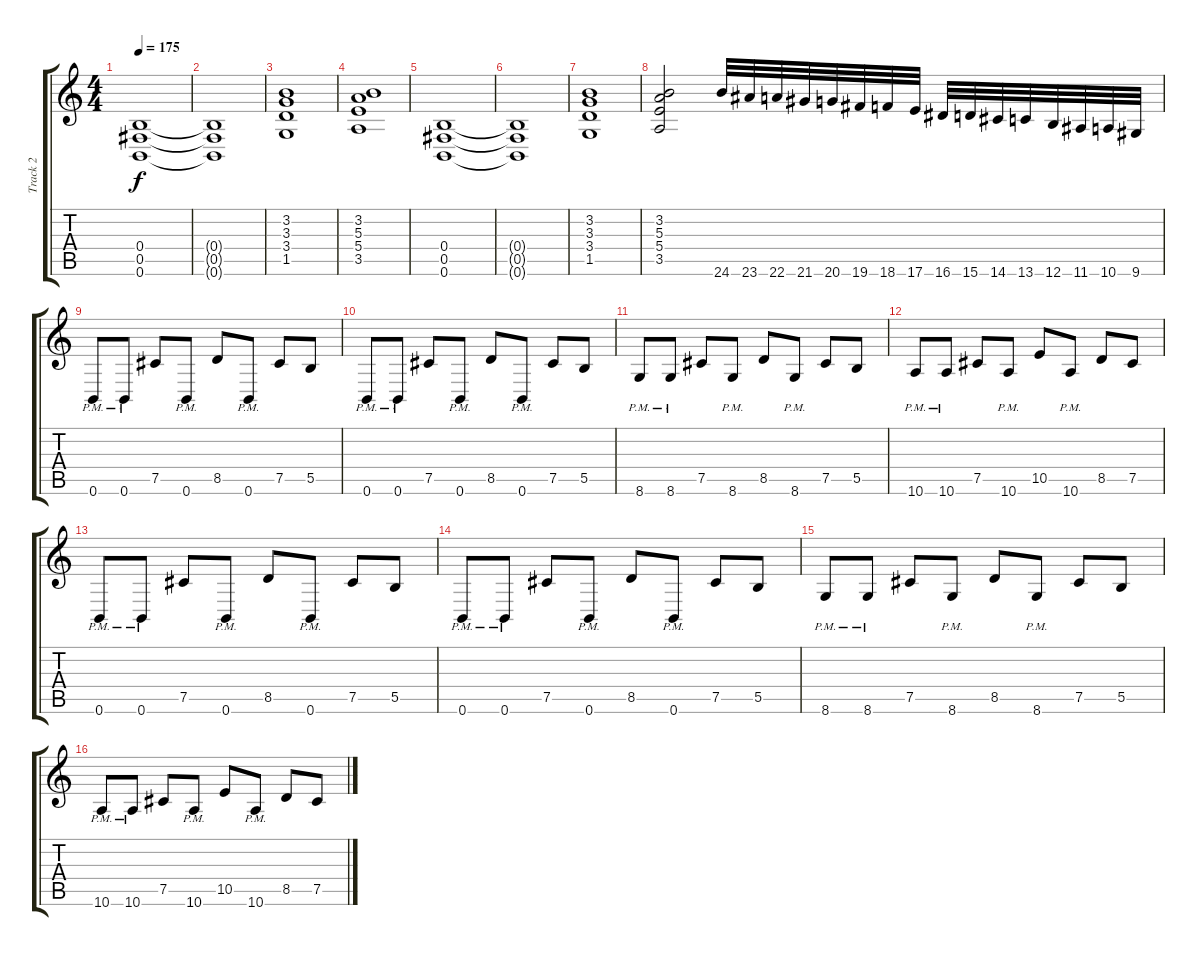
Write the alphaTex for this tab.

\track ("Track 2" "Track 2") {instrument distortionguitar}
\staff {score tabs}
\tuning (Db4 Ab3 E3 B2 Gb2 B1) {hide}
\ts (4 4)
\tempo 175
\clef g2
\ks c
(0.4 0.5 0.6).1{dy f instrument distortionguitar} |
(0.4{t} 0.5{t} 0.6{t}).1 |
(3.2 3.3 3.4 1.5).1 |
(3.2 5.3 5.4 3.5).1 |
(0.4 0.5 0.6).1 |
(0.4{t} 0.5{t} 0.6{t}).1 |
(3.2 3.3 3.4 1.5).1 |
(3.2 5.3 5.4 3.5).2 24.6.32{instrument guitarfretnoise} 23.6.32 22.6.32 21.6.32 20.6.32 19.6.32 18.6.32 17.6.32 16.6.32 15.6.32 14.6.32 13.6.32 12.6.32 11.6.32 10.6.32 9.6.32 |
0.6{pm}.8{instrument distortionguitar} 0.6{pm}.8 7.5.8 0.6{pm}.8 8.5.8 0.6{pm}.8 7.5.8 5.5.8 |
0.6{pm}.8 0.6{pm}.8 7.5.8 0.6{pm}.8 8.5.8 0.6{pm}.8 7.5.8 5.5.8 |
8.6{pm}.8 8.6{pm}.8 7.5.8 8.6{pm}.8 8.5.8 8.6{pm}.8 7.5.8 5.5.8 |
10.6{pm}.8 10.6{pm}.8 7.5.8 10.6{pm}.8 10.5.8 10.6{pm}.8 8.5.8 7.5.8 |
0.6{pm}.8 0.6{pm}.8 7.5.8 0.6{pm}.8 8.5.8 0.6{pm}.8 7.5.8 5.5.8 |
0.6{pm}.8 0.6{pm}.8 7.5.8 0.6{pm}.8 8.5.8 0.6{pm}.8 7.5.8 5.5.8 |
8.6{pm}.8 8.6{pm}.8 7.5.8 8.6{pm}.8 8.5.8 8.6{pm}.8 7.5.8 5.5.8 |
10.6{pm}.8 10.6{pm}.8 7.5.8 10.6{pm}.8 10.5.8 10.6{pm}.8 8.5.8 7.5.8
